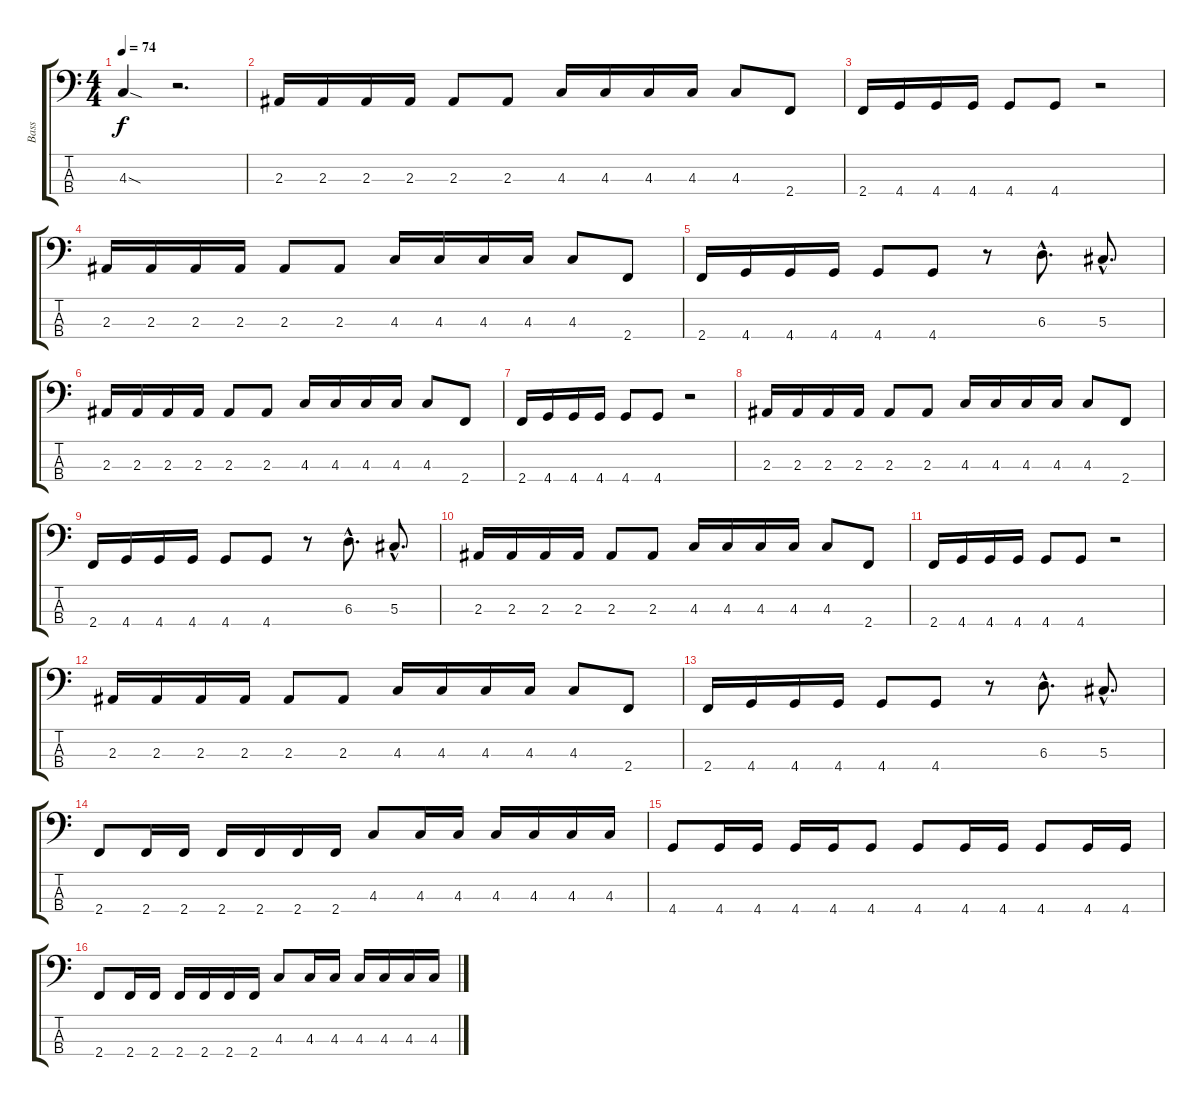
\track ("Bass" "Bass") {instrument acousticguitarnylon}
\staff {score tabs}
\tuning (Gb2 Db2 Ab1 Eb1) {hide}
\ts (4 4)
\tempo 74
\clef f4
\ks c
4.3{sod}.4{dy f} r.2{d} |
2.3.16 2.3.16 2.3.16 2.3.16 2.3.8 2.3.8 4.3.16 4.3.16 4.3.16 4.3.16 4.3.8 2.4.8 |
2.4.16 4.4.16 4.4.16 4.4.16 4.4.8 4.4.8 r.2 |
2.3.16 2.3.16 2.3.16 2.3.16 2.3.8 2.3.8 4.3.16 4.3.16 4.3.16 4.3.16 4.3.8 2.4.8 |
2.4.16 4.4.16 4.4.16 4.4.16 4.4.8 4.4.8 r.8 6.3{hac}.8{d} 5.3{hac}.8{d} |
2.3.16 2.3.16 2.3.16 2.3.16 2.3.8 2.3.8 4.3.16 4.3.16 4.3.16 4.3.16 4.3.8 2.4.8 |
2.4.16 4.4.16 4.4.16 4.4.16 4.4.8 4.4.8 r.2 |
2.3.16 2.3.16 2.3.16 2.3.16 2.3.8 2.3.8 4.3.16 4.3.16 4.3.16 4.3.16 4.3.8 2.4.8 |
2.4.16 4.4.16 4.4.16 4.4.16 4.4.8 4.4.8 r.8 6.3{hac}.8{d} 5.3{hac}.8{d} |
2.3.16 2.3.16 2.3.16 2.3.16 2.3.8 2.3.8 4.3.16 4.3.16 4.3.16 4.3.16 4.3.8 2.4.8 |
2.4.16 4.4.16 4.4.16 4.4.16 4.4.8 4.4.8 r.2 |
2.3.16 2.3.16 2.3.16 2.3.16 2.3.8 2.3.8 4.3.16 4.3.16 4.3.16 4.3.16 4.3.8 2.4.8 |
2.4.16 4.4.16 4.4.16 4.4.16 4.4.8 4.4.8 r.8 6.3{hac}.8{d} 5.3{hac}.8{d} |
2.4.8 2.4.16 2.4.16 2.4.16 2.4.16 2.4.16 2.4.16 4.3.8 4.3.16 4.3.16 4.3.16 4.3.16 4.3.16 4.3.16 |
4.4.8 4.4.16 4.4.16 4.4.16 4.4.16 4.4.8 4.4.8 4.4.16 4.4.16 4.4.8 4.4.16 4.4.16 |
2.4.8 2.4.16 2.4.16 2.4.16 2.4.16 2.4.16 2.4.16 4.3.8 4.3.16 4.3.16 4.3.16 4.3.16 4.3.16 4.3.16
